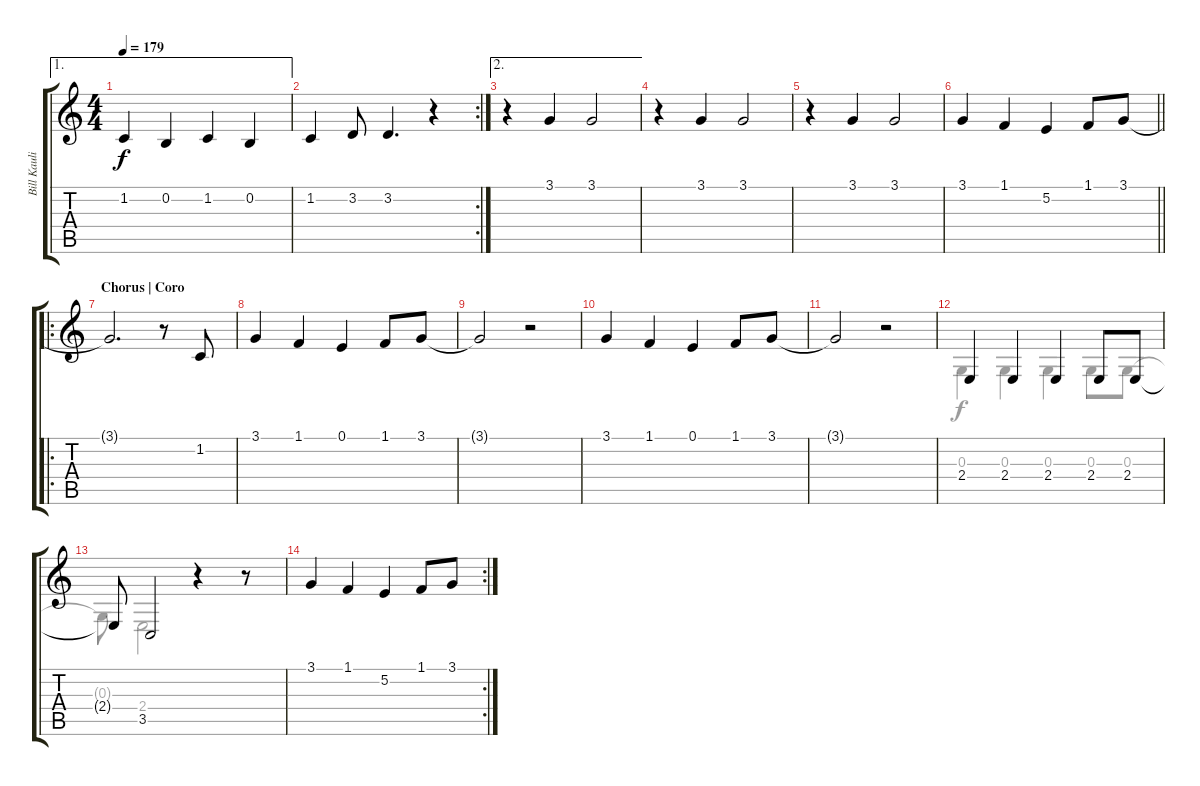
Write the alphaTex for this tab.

\track ("Bill Kaulitz" "Bill Kauli") {instrument electricgrandpiano}
\staff {score tabs}
\tuning (E4 B3 G3 D3 A2 E2) {hide}
\voice
\ae 1
\ts (4 4)
\tempo 179
\clef g2
\ks c
1.2.4{dy f} 0.2.4 1.2.4 0.2.4 |
\rc 2
1.2.4 3.2.8 3.2.4{d} r.4 |
\ae 2
r.4 3.1.4 3.1.2 |
r.4 3.1.4 3.1.2 |
r.4 3.1.4 3.1.2 |
\barLineRight lightlight
3.1.4 1.1.4 5.2.4 1.1.8 3.1.8 |
\ro
\section ("" "Chorus | Coro")
3.1{t}.2{d} r.8 1.2.8 |
3.1.4 1.1.4 0.1.4 1.1.8 3.1.8 |
3.1{t}.2 r.2 |
3.1.4 1.1.4 0.1.4 1.1.8 3.1.8 |
3.1{t}.2 r.2 |
2.4.4 2.4.4 2.4.4 2.4.8 2.4.8 |
2.4{t}.8 3.5.2 r.4 r.8 |
\rc 2
3.1.4 1.1.4 5.2.4 1.1.8 3.1.8 |
|
\voice
\clef g2
\ottava regular
\simile none
\ks c
|
|
|
|
|
\barLineRight lightlight
|
|
|
|
|
|
0.3.4 0.3.4 0.3.4 0.3.8 0.3.8 |
0.3{t}.8 2.4.2 r.4 r.8 |
|
|
